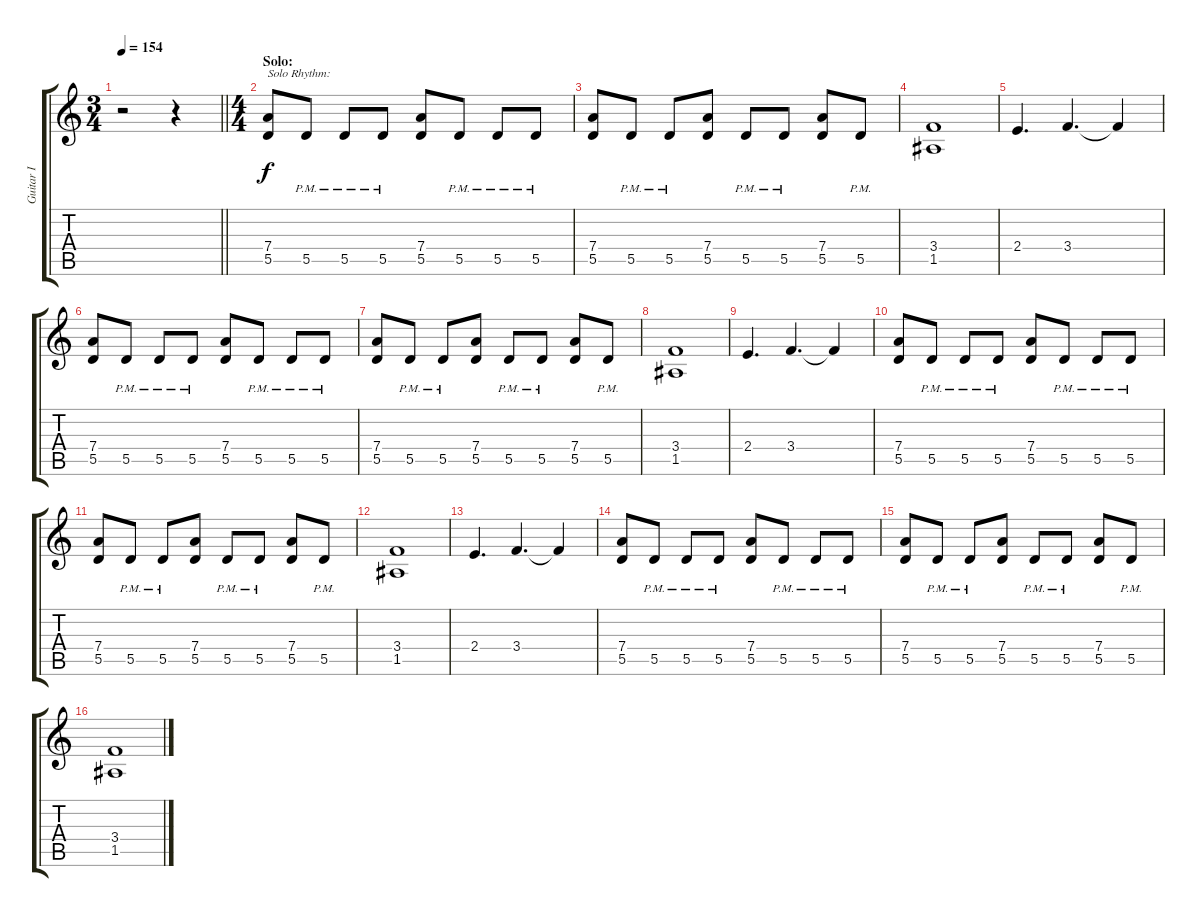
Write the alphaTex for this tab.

\track ("Guitar I" "Guitar I") {instrument distortionguitar}
\staff {score tabs}
\tuning (E4 B3 G3 D3 A2 E2) {hide}
\ts (3 4)
\tempo 154
\clef g2
\barLineRight lightlight
\ks c
r.2{dy f} r.4 |
\ts (4 4)
\section ("" "Solo:")
(7.4 5.5).8{txt "Solo Rhythm:"} 5.5{pm}.8 5.5{pm}.8 5.5{pm}.8 (7.4 5.5).8 5.5{pm}.8 5.5{pm}.8 5.5{pm}.8 |
(7.4 5.5).8 5.5{pm}.8 5.5{pm}.8 (7.4 5.5).8 5.5{pm}.8 5.5{pm}.8 (7.4 5.5).8 5.5{pm}.8 |
(3.4 1.5).1 |
2.4.4{d} 3.4.4{d} 3.4{t}.4 |
(7.4 5.5).8 5.5{pm}.8 5.5{pm}.8 5.5{pm}.8 (7.4 5.5).8 5.5{pm}.8 5.5{pm}.8 5.5{pm}.8 |
(7.4 5.5).8 5.5{pm}.8 5.5{pm}.8 (7.4 5.5).8 5.5{pm}.8 5.5{pm}.8 (7.4 5.5).8 5.5{pm}.8 |
(3.4 1.5).1 |
2.4.4{d} 3.4.4{d} 3.4{t}.4 |
(7.4 5.5).8 5.5{pm}.8 5.5{pm}.8 5.5{pm}.8 (7.4 5.5).8 5.5{pm}.8 5.5{pm}.8 5.5{pm}.8 |
(7.4 5.5).8 5.5{pm}.8 5.5{pm}.8 (7.4 5.5).8 5.5{pm}.8 5.5{pm}.8 (7.4 5.5).8 5.5{pm}.8 |
(3.4 1.5).1 |
2.4.4{d} 3.4.4{d} 3.4{t}.4 |
(7.4 5.5).8 5.5{pm}.8 5.5{pm}.8 5.5{pm}.8 (7.4 5.5).8 5.5{pm}.8 5.5{pm}.8 5.5{pm}.8 |
(7.4 5.5).8 5.5{pm}.8 5.5{pm}.8 (7.4 5.5).8 5.5{pm}.8 5.5{pm}.8 (7.4 5.5).8 5.5{pm}.8 |
(3.4 1.5).1
